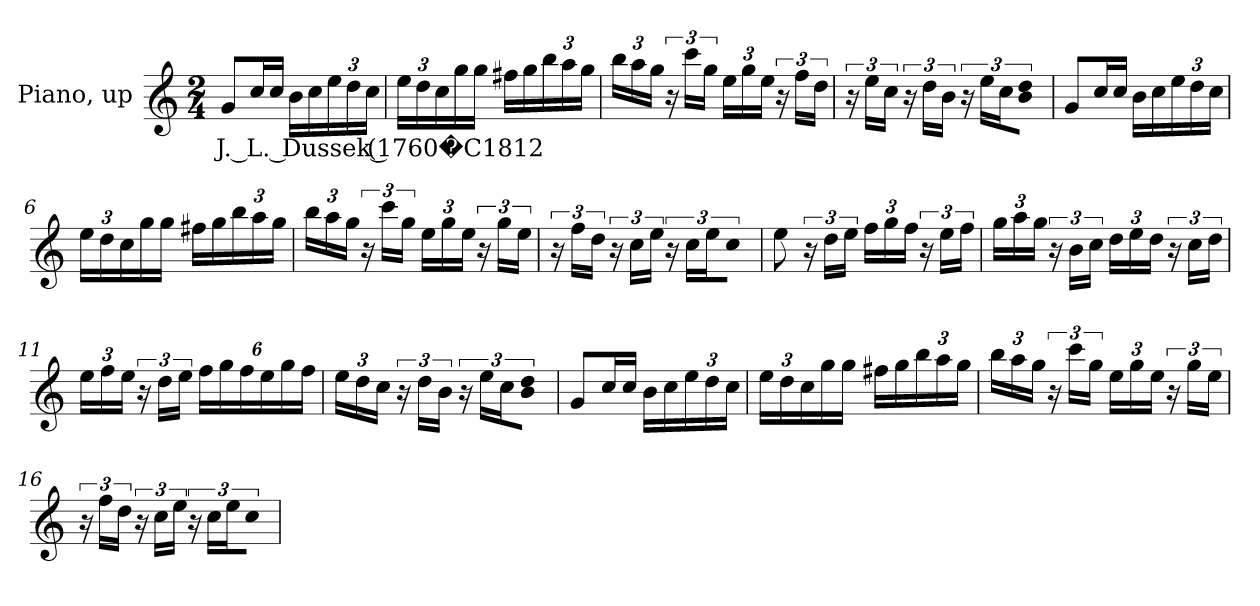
**kern	**text
*part1	*part1
*staff1	*staff1
*I"Piano, up	*
*I'Pno.	*
*clefG2	*
*k[]	*
*M2/4	*
*MM60	*
=1	=1
!	!LO:LY:b
8g/L	J. L. Dussek (1760�C1812
16cc/L	.
16cc/JJ	.
16b\LL	.
16cc\	.
*Xbrackettup	*
24ee\	.
24dd\	.
24cc\JJ	.
=2	=2
24ee\LL	.
24dd\	.
24cc\	.
16gg\	.
16gg\JJ	.
16ff#X\LL	.
16gg\	.
24bb\	.
24aa\	.
24gg\JJ	.
=3	=3
24bb\LL	.
24aa\	.
24gg\JJ	.
*brackettup	*
24r	.
24ccc\LL	.
24gg\JJ	.
*Xbrackettup	*
24ee\LL	.
24gg\	.
24ee\JJ	.
*brackettup	*
24r	.
24ff\LL	.
24dd\JJ	.
!!LO:LB:g=z
=4	=4
24r	.
24ee\LL	.
24cc\JJ	.
24r	.
24dd\LL	.
24b\JJ	.
24r	.
24ee\LL	.
24cc\J	.
8b\ 8dd\J	.
=5	=5
8g/L	.
16cc/L	.
16cc/JJ	.
16b\LL	.
16cc\	.
*Xbrackettup	*
24ee\	.
24dd\	.
24cc\JJ	.
=6	=6
24ee\LL	.
24dd\	.
24cc\	.
16gg\	.
16gg\JJ	.
16ff#X\LL	.
16gg\	.
24bb\	.
24aa\	.
24gg\JJ	.
=7	=7
24bb\LL	.
24aa\	.
24gg\JJ	.
*brackettup	*
24r	.
24ccc\LL	.
24gg\JJ	.
*Xbrackettup	*
24ee\LL	.
24gg\	.
24ee\JJ	.
*brackettup	*
24r	.
24gg\LL	.
24ee\JJ	.
!!LO:LB:g=z
=8	=8
24r	.
24ff\LL	.
24dd\JJ	.
24r	.
24cc\LL	.
24ee\JJ	.
24r	.
24cc\LL	.
24ee\J	.
8cc\J	.
=9	=9
8ee\	.
24r	.
24dd\LL	.
24ee\JJ	.
*Xbrackettup	*
24ff\LL	.
24gg\	.
24ff\JJ	.
*brackettup	*
24r	.
24ee\LL	.
24ff\JJ	.
=10	=10
*Xbrackettup	*
24gg\LL	.
24aa\	.
24gg\JJ	.
*brackettup	*
24r	.
24b\LL	.
24cc\JJ	.
*Xbrackettup	*
24dd\LL	.
24ee\	.
24dd\JJ	.
*brackettup	*
24r	.
24cc\LL	.
24dd\JJ	.
=11	=11
*Xbrackettup	*
24ee\LL	.
24ff\	.
24ee\JJ	.
*brackettup	*
24r	.
24dd\LL	.
24ee\JJ	.
*Xbrackettup	*
24ff\LL	.
24gg\	.
24ff\	.
24ee\	.
24gg\	.
24ff\JJ	.
!!LO:LB:g=z
=12	=12
24ee\LL	.
24dd\	.
24cc\JJ	.
*brackettup	*
24r	.
24dd\LL	.
24b\JJ	.
24r	.
24ee\LL	.
24cc\J	.
8b\ 8dd\J	.
=13	=13
8g/L	.
16cc/L	.
16cc/JJ	.
16b\LL	.
16cc\	.
*Xbrackettup	*
24ee\	.
24dd\	.
24cc\JJ	.
=14	=14
24ee\LL	.
24dd\	.
24cc\	.
16gg\	.
16gg\JJ	.
16ff#X\LL	.
16gg\	.
24bb\	.
24aa\	.
24gg\JJ	.
=15	=15
24bb\LL	.
24aa\	.
24gg\JJ	.
*brackettup	*
24r	.
24ccc\LL	.
24gg\JJ	.
*Xbrackettup	*
24ee\LL	.
24gg\	.
24ee\JJ	.
*brackettup	*
24r	.
24gg\LL	.
24ee\JJ	.
!!LO:LB:g=z
=16	=16
24r	.
24ff\LL	.
24dd\JJ	.
24r	.
24cc\LL	.
24ee\JJ	.
24r	.
24cc\LL	.
24ee\J	.
8cc\J	.
=	=
*-	*-
